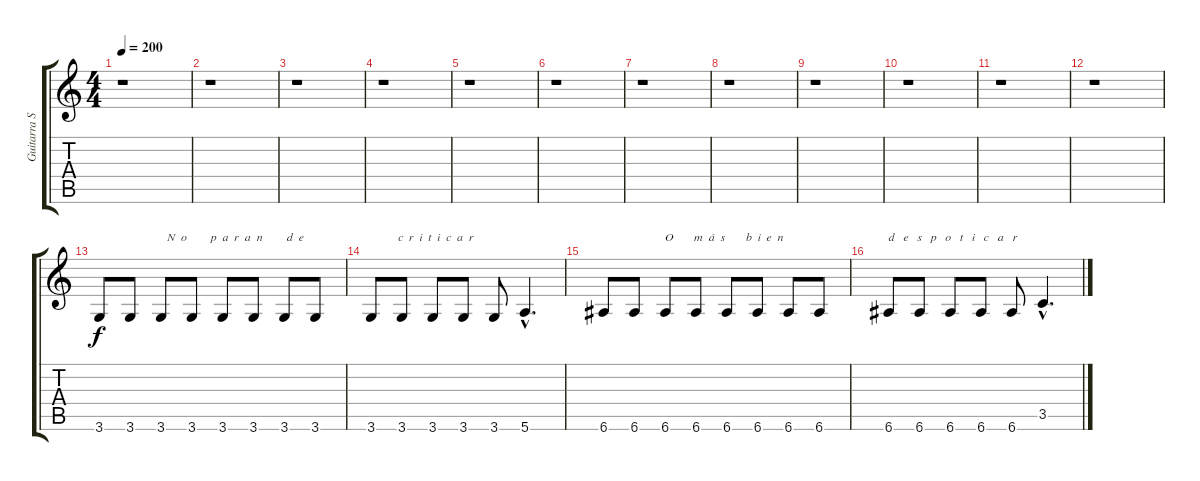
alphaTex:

\track ("Guitarra Solista" "Guitarra S") {instrument electricguitarclean}
\staff {score tabs}
\tuning (E4 B3 G3 D3 A2 E2) {hide}
\ts (4 4)
\tempo 200
\clef g2
\ks c
r.1{dy f} |
r.1 |
r.1 |
r.1 |
r.1 |
r.1 |
r.1 |
r.1 |
r.1 |
r.1 |
r.1 |
r.1 |
3.6.8 3.6.8 3.6.8{txt "  N  o        p  a  r  a  n        d  e"} 3.6.8 3.6.8 3.6.8 3.6.8 3.6.8 |
3.6.8{txt "         c  r  i  t  i  c  a  r"} 3.6.8 3.6.8 3.6.8 3.6.8 5.6{hac}.4{d} |
6.6.8 6.6.8 6.6.8{txt "O       m  á  s       b  i  e  n"} 6.6.8 6.6.8 6.6.8 6.6.8 6.6.8 |
6.6.8{txt "d   e   s   p   o   t   i   c   a   r"} 6.6.8 6.6.8 6.6.8 6.6.8 3.5{hac}.4{d}
